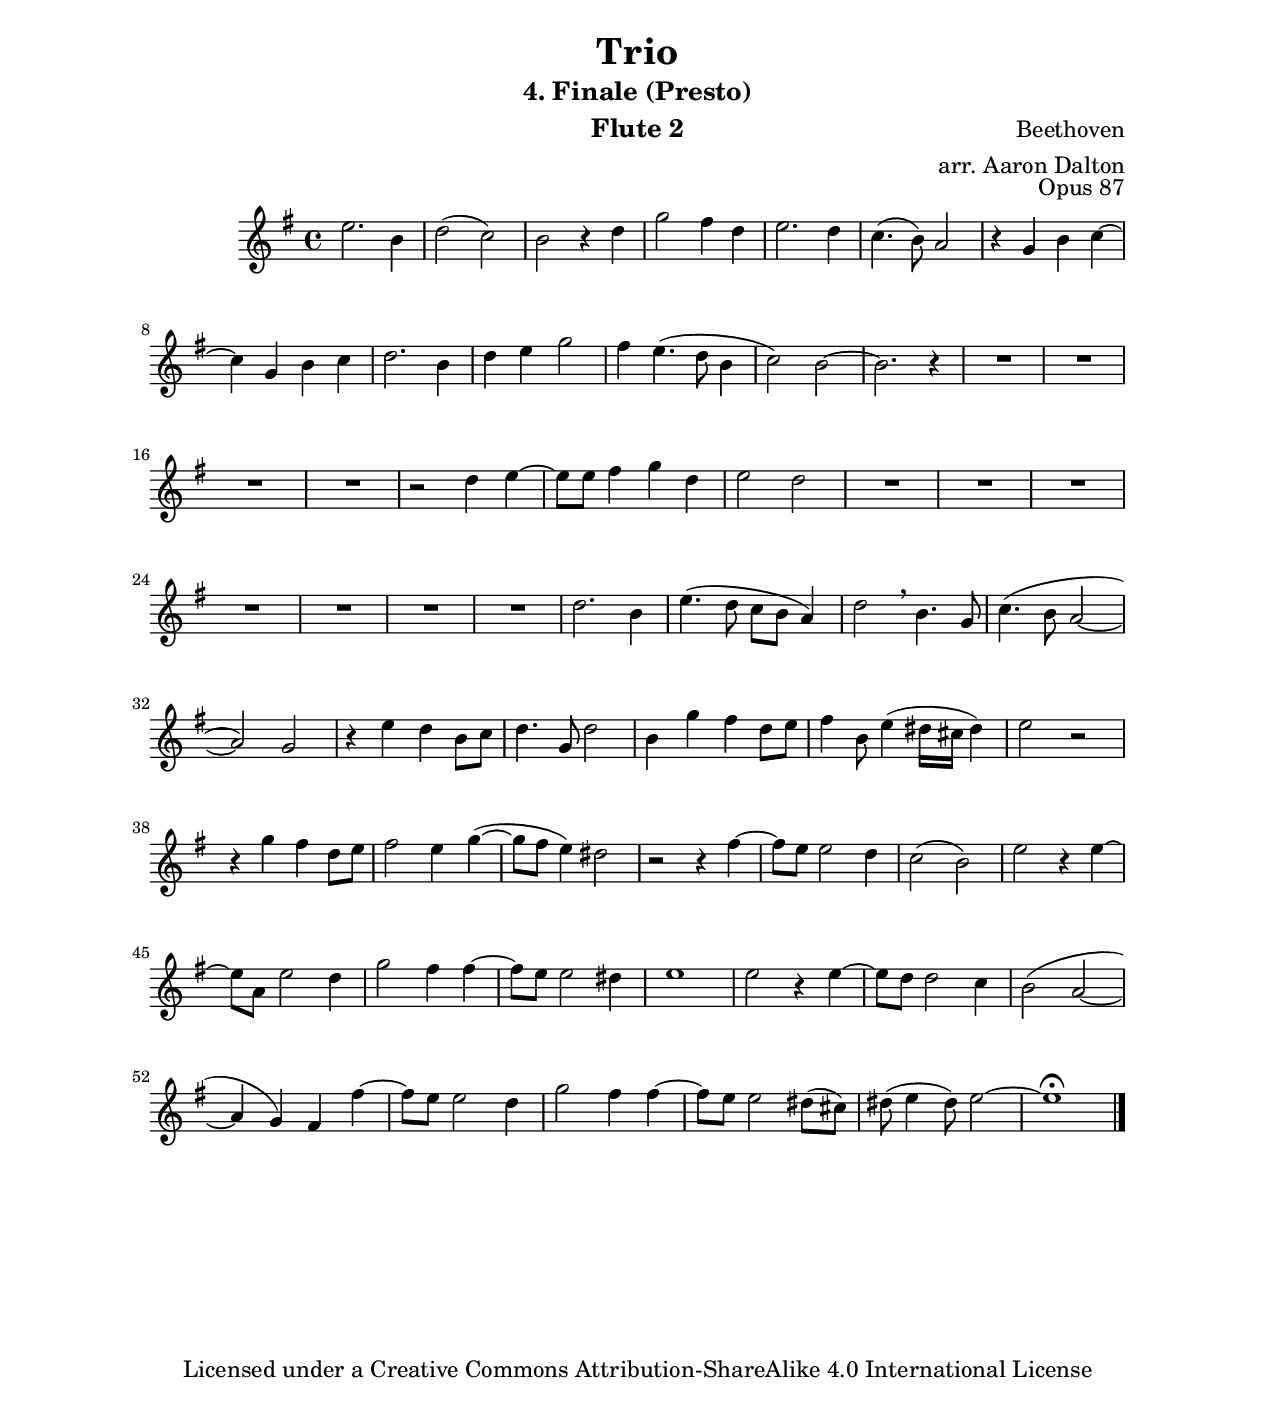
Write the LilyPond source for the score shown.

\version "2.20.0"

twoNotes = \transpose c e \relative c'' {
    \time 4/4
    \key bes \major
    g2. d4 | f2( ees) | d2 r4 f | bes2 a4 f | g2. f4 | ees4.( d8) c2 | r4 bes d ees~ |
    ees bes d ees | f2. d4 | f4 g bes2 | a4 g4.( f8 d4 | ees2) d~ | d2. r4 | R1*4 | r2 f4 g~ | g8 g a4 bes f | g2 f | R1*7 | f2. d4 |
    g4.( f8 ees d c4) | f2 \breathe d4. bes8 | ees4.( d8 c2~ | c) bes | r4 g' f d8 ees | f4. bes,8 f'2 | d4 bes' a f8 g |
    a4 d,8 g4( fis16 e fis4) | g2 r | r4 bes a f8 g | a2 g4 bes4~( |bes8 a g4) fis2 | r2 r4 a~ | a8 g g2 f4 |
    ees2( d) | g r4 g~ | g8 c, g'2 f4 | bes2 a4 a4~ | a8 g g2 fis4 | g1 | g2 
    r4 g4~ | g8 f f2 ees4 | d2( c~ | c4 bes) a a'~ | a8 g g2 f4 | bes2 a4 a~ | a8 g g2 fis8( e) | fis8( g4 fis8) g2~ | g1\fermata \bar "|."
}


\paper {
  #(set-paper-size "letter")
  top-margin = 1\in
  bottom-margin = 1\in
  left-margin = 1\in
  right-margin = 1\in
}

\header {
    instrument = "Flute 2"
    title = "Trio"
    subtitle = "4. Finale (Presto)"
    opus = "Opus 87"
    composer = "Beethoven"
    arranger = "arr. Aaron Dalton"
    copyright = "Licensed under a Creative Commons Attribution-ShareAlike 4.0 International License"
}

\score
{
    %\new Staff \twoNotes
    \new Staff \transpose c f \twoNotes
    \layout {
        #(layout-set-staff-size 18)
    }
    \midi {
        \tempo 2 = 75
    }
}


